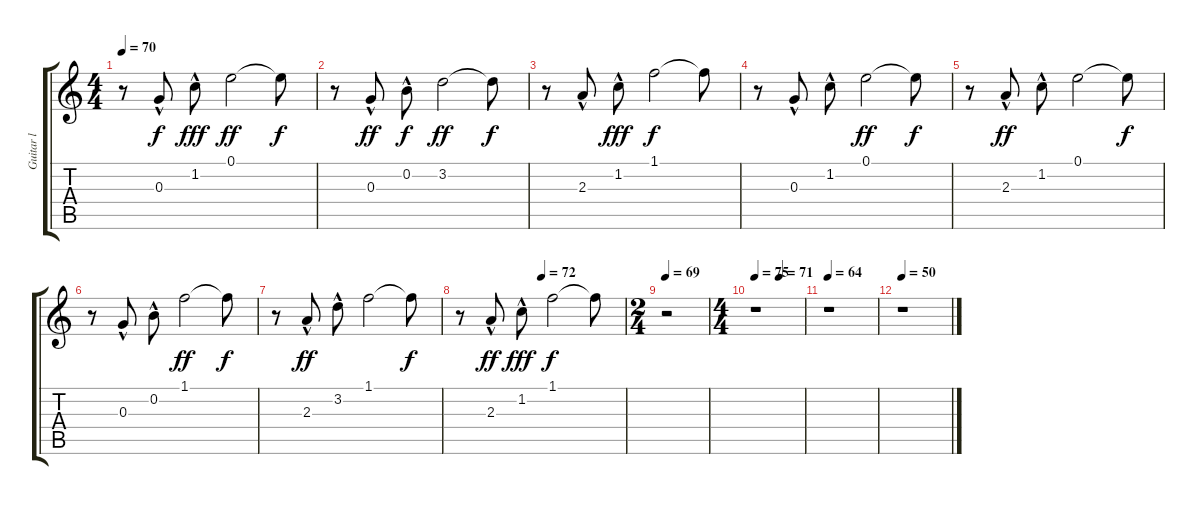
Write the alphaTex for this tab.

\track ("Guitar l" "Guitar l") {instrument electricguitarclean}
\staff {score tabs}
\tuning (E4 B3 G3 D3 A2 E2) {hide}
\ts (4 4)
\tempo 70
\clef g2
\ks c
r.8{dy f} 0.3{hac}.8 1.2{hac}.8{dy fff} 0.1.2{dy ff} 0.1{t}.8{dy f} |
r.8 0.3{hac}.8{dy ff} 0.2{hac}.8{dy f} 3.2.2{dy ff} 3.2{t}.8{dy f} |
r.8 2.3{hac}.8 1.2{hac}.8{dy fff} 1.1.2{dy f} 1.1{t}.8 |
r.8 0.3{hac}.8 1.2{hac}.8 0.1.2{dy ff} 0.1{t}.8{dy f} |
r.8 2.3{hac}.8{dy ff} 1.2{hac}.8 0.1.2 0.1{t}.8{dy f} |
r.8 0.3{hac}.8 0.2{hac}.8 1.1.2{dy ff} 1.1{t}.8{dy f} |
r.8 2.3{hac}.8{dy ff} 3.2{hac}.8 1.1.2 1.1{t}.8{dy f} |
\tempo (72 0.5)
r.8 2.3{hac}.8{dy ff} 1.2{hac}.8{dy fff} 1.1.2{dy f} 1.1{t}.8 |
\ts (2 4)
\tempo 69
r.2 |
\ts (4 4)
\tempo 75
\tempo (71 0.5)
r.1 |
\tempo 64
r.1 |
\tempo 50
r.1
